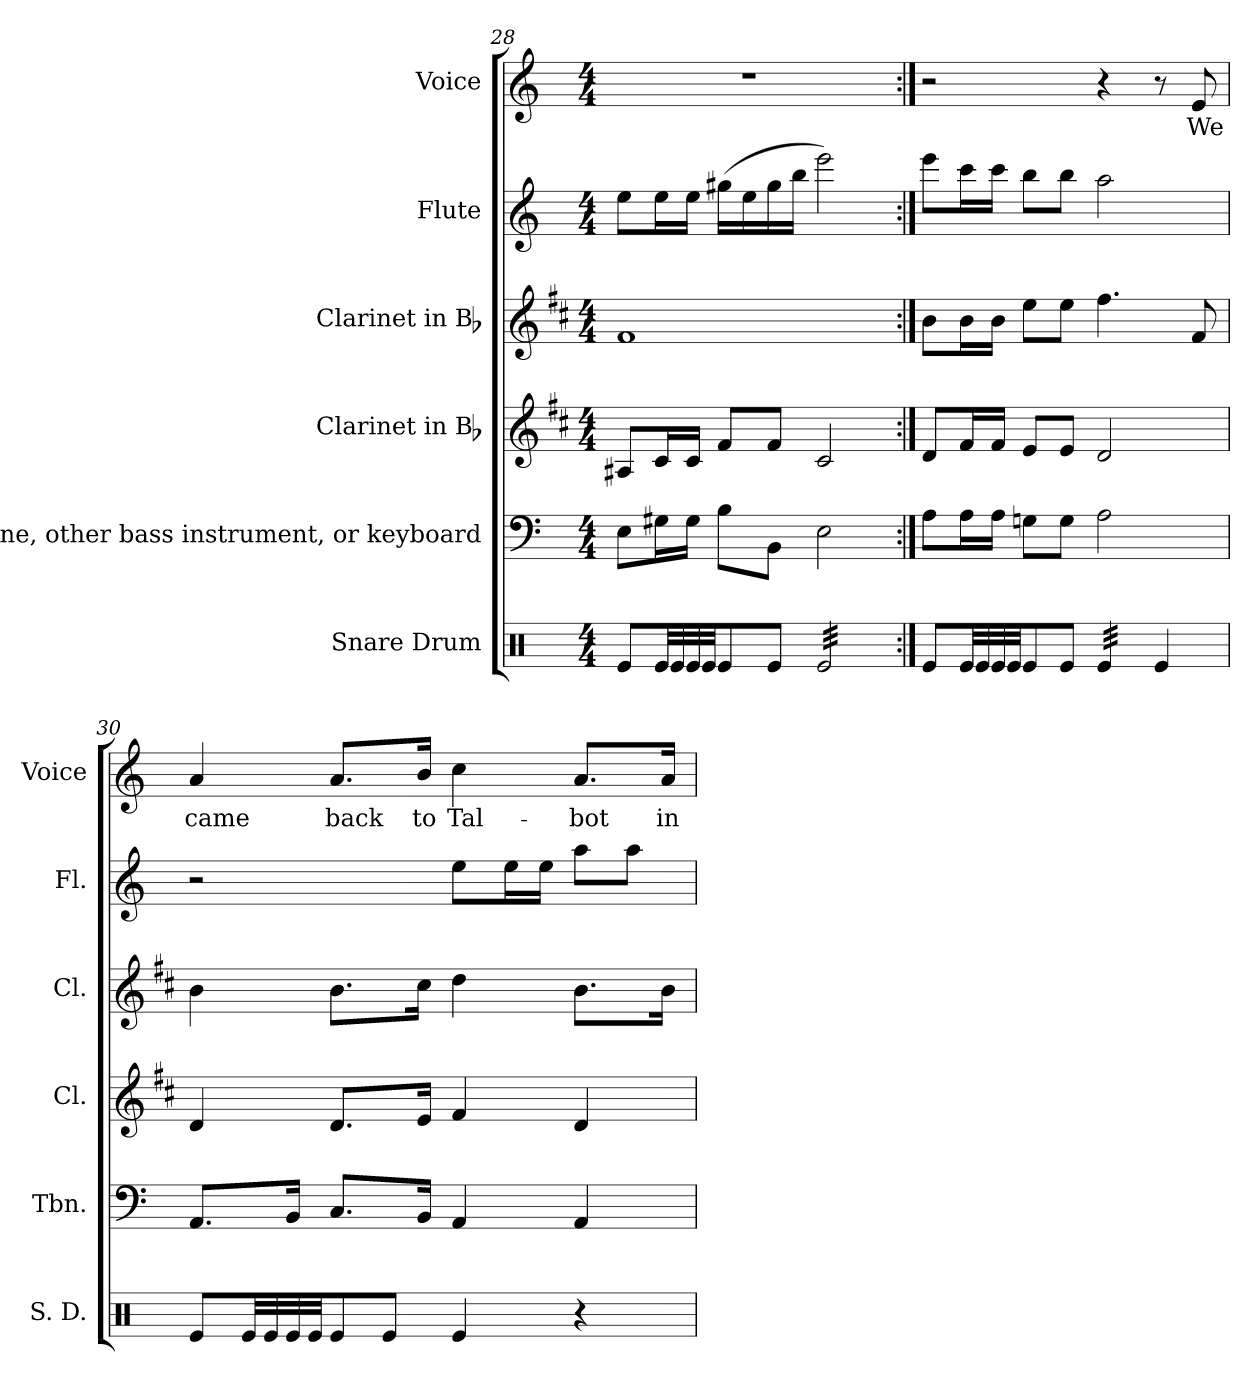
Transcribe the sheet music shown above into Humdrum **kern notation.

**kern	**kern	**kern	**kern	**kern	**kern	**text
*part6	*part5	*part4	*part3	*part2	*part1	*part1
*staff6	*staff5	*staff4	*staff3	*staff2	*staff1	*staff1
*I"Snare Drum	*I"Trombone, other bass instrument, or keyboard	*I"Clarinet in Bb	*I"Clarinet in Bb	*I"Flute	*I"Voice	*
*I'S. D.	*I'Tbn.	*I'Cl.	*I'Cl.	*I'Fl.	*I'Voice	*
*clefX	*clefF4	*clefG2	*clefG2	*clefG2	*clefG2	*
*	*	*ITrd1c2	*ITrd1c2	*	*	*
*k[]	*k[]	*k[]	*k[]	*k[]	*k[]	*
*C:	*C:	*C:	*C:	*C:	*C:	*
*M4/4	*M4/4	*M4/4	*M4/4	*M4/4	*M4/4	*
=28	=28	=28	=28	=28	=28	=28
8Rei/L	8Ei\L	8G#Xi/L	1ei	8eei\L	1r	.
*tremolo	*	*	*	*	*	*
32Rei/	16G#Xi\L	16Bi/L	.	16eei\L	.	.
32Rei/	.	.	.	.	.	.
32Rei/	16G#i\JJ	16Bi/JJ	.	16eei\JJ	.	.
32Rei/	.	.	.	.	.	.
*Xtremolo	*	*	*	*	*	*
8Rei/	8Bi\L	8ei/L	.	(16gg#Xi\LL	.	.
.	.	.	.	16eei\	.	.
8Rei/J	8BBi\J	8ei/J	.	16gg#i\	.	.
.	.	.	.	16bbi\JJ	.	.
*tremolo	*	*	*	*	*	*
32Rei/LLL	2Ei\	2Bi/	.	2eeei\)	.	.
32Rei/	.	.	.	.	.	.
32Rei/	.	.	.	.	.	.
32Rei/	.	.	.	.	.	.
32Rei/	.	.	.	.	.	.
32Rei/	.	.	.	.	.	.
32Rei/	.	.	.	.	.	.
32Rei/	.	.	.	.	.	.
32Rei/	.	.	.	.	.	.
32Rei/	.	.	.	.	.	.
32Rei/	.	.	.	.	.	.
32Rei/	.	.	.	.	.	.
32Rei/	.	.	.	.	.	.
32Rei/	.	.	.	.	.	.
32Rei/	.	.	.	.	.	.
32Rei/JJJ	.	.	.	.	.	.
*Xtremolo	*	*	*	*	*	*
=29:|!	=29:|!	=29:|!	=29:|!	=29:|!	=29:|!	=29:|!
8Rei/L	8Ai\L	8ci/L	8ai\L	8eeei\L	2r	.
*tremolo	*	*	*	*	*	*
32Rei/	16Ai\L	16ei/L	16ai\L	16ccci\L	.	.
32Rei/	.	.	.	.	.	.
32Rei/	16Ai\JJ	16ei/JJ	16ai\JJ	16ccci\JJ	.	.
32Rei/	.	.	.	.	.	.
*Xtremolo	*	*	*	*	*	*
8Rei/	8Gni\L	8di/L	8ddi\L	8bbi\L	.	.
8Rei/J	8Gi\J	8di/J	8ddi\J	8bbi\J	.	.
*tremolo	*	*	*	*	*	*
32Rei/LLL	2Ai\	2ci/	4.eei\	2aai\	4r	.
32Rei/	.	.	.	.	.	.
32Rei/	.	.	.	.	.	.
32Rei/	.	.	.	.	.	.
32Rei/	.	.	.	.	.	.
32Rei/	.	.	.	.	.	.
32Rei/	.	.	.	.	.	.
32Rei/JJJ	.	.	.	.	.	.
*Xtremolo	*	*	*	*	*	*
4Rei/	.	.	.	.	8r	.
!	!	!	!	!	!	!LO:LY:b:color=#000000
.	.	.	8ei/	.	8ei/	We
!!LO:PB:g=z
=30	=30	=30	=30	=30	=30	=30
!	!	!	!	!	!	!LO:LY:b:color=#000000
8Rei/L	8.AAi/L	4ci/	4ai\	2r	4ai/	came
*tremolo	*	*	*	*	*	*
32Rei/	.	.	.	.	.	.
32Rei/	.	.	.	.	.	.
32Rei/	16BBi/Jk	.	.	.	.	.
32Rei/	.	.	.	.	.	.
*Xtremolo	*	*	*	*	*	*
!	!	!	!	!	!	!LO:LY:b:color=#000000
8Rei/	8.Ci/L	8.ci/L	8.ai\L	.	8.ai/L	back
8Rei/J	.	.	.	.	.	.
!	!	!	!	!	!	!LO:LY:b:color=#000000
.	16BBi/Jk	16di/Jk	16bi\Jk	.	16bi/Jk	to
!	!	!	!	!	!	!LO:LY:b:color=#000000
4Rei/	4AAi/	4ei/	4cci\	8eei\L	4cci\	Tal-
.	.	.	.	16eei\L	.	.
.	.	.	.	16eei\JJ	.	.
!	!	!	!	!	!	!LO:LY:b:color=#000000
4r	4AAi/	4ci/	8.ai\L	8aai\L	8.ai/L	-bot
.	.	.	.	8aai\J	.	.
!	!	!	!	!	!	!LO:LY:b:color=#000000
.	.	.	16ai\Jk	.	16ai/Jk	in
=	=	=	=	=	=	=
*-	*-	*-	*-	*-	*-	*-
